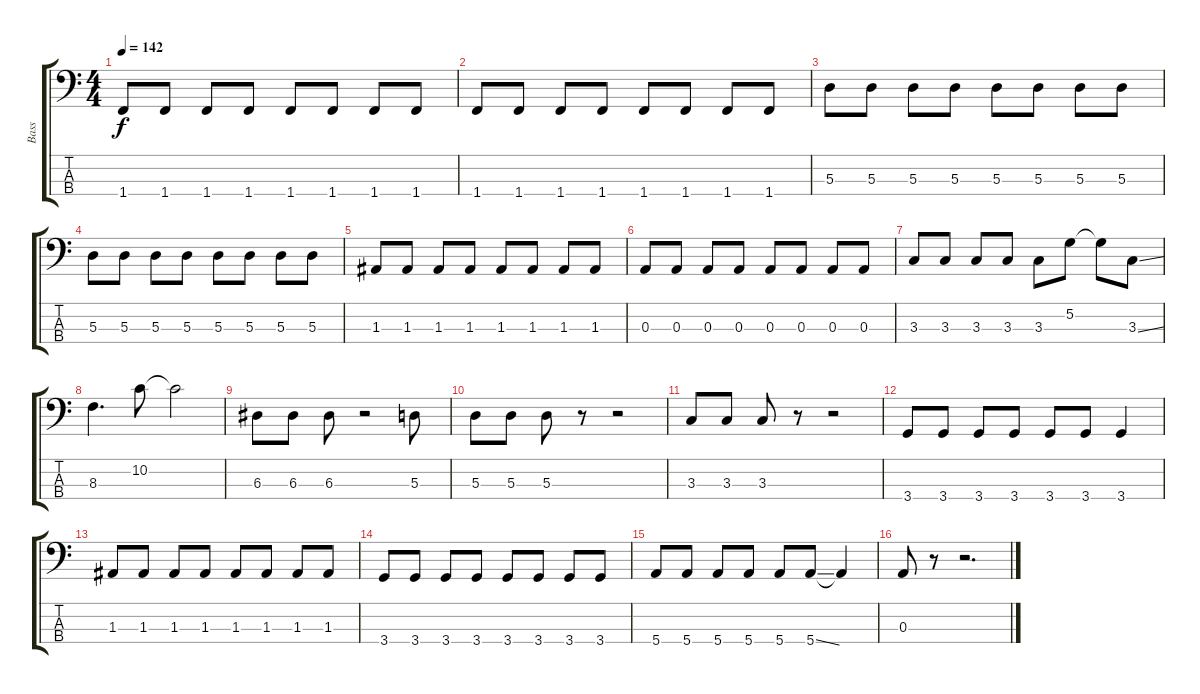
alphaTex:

\track ("Bass" "Bass") {instrument electricbasspick}
\staff {score tabs}
\tuning (G2 D2 A1 E1) {hide}
\ts (4 4)
\tempo 142
\clef f4
\ks c
1.4.8{dy f} 1.4.8 1.4.8 1.4.8 1.4.8 1.4.8 1.4.8 1.4.8 |
1.4.8 1.4.8 1.4.8 1.4.8 1.4.8 1.4.8 1.4.8 1.4.8 |
5.3.8 5.3.8 5.3.8 5.3.8 5.3.8 5.3.8 5.3.8 5.3.8 |
5.3.8 5.3.8 5.3.8 5.3.8 5.3.8 5.3.8 5.3.8 5.3.8 |
1.3.8 1.3.8 1.3.8 1.3.8 1.3.8 1.3.8 1.3.8 1.3.8 |
0.3.8 0.3.8 0.3.8 0.3.8 0.3.8 0.3.8 0.3.8 0.3.8 |
3.3.8 3.3.8 3.3.8{txt ""} 3.3.8 3.3.8 5.2.8 5.2{t}.8 3.3{ss}.8 |
8.3.4{d} 10.2.8 10.2{t}.2 |
6.3.8 6.3.8 6.3.8 r.2 5.3.8 |
5.3.8 5.3.8 5.3.8 r.8 r.2 |
3.3.8 3.3.8 3.3.8 r.8 r.2 |
3.4.8 3.4.8 3.4.8 3.4.8 3.4.8 3.4.8 3.4.4 |
1.3.8 1.3.8 1.3.8 1.3.8 1.3.8 1.3.8 1.3.8 1.3.8 |
3.4.8 3.4.8 3.4.8 3.4.8 3.4.8 3.4.8 3.4.8 3.4.8 |
5.4.8 5.4.8 5.4.8 5.4.8 5.4.8 5.4{ss}.8 5.4{t}.4 |
0.3.8 r.8 r.2{d}
